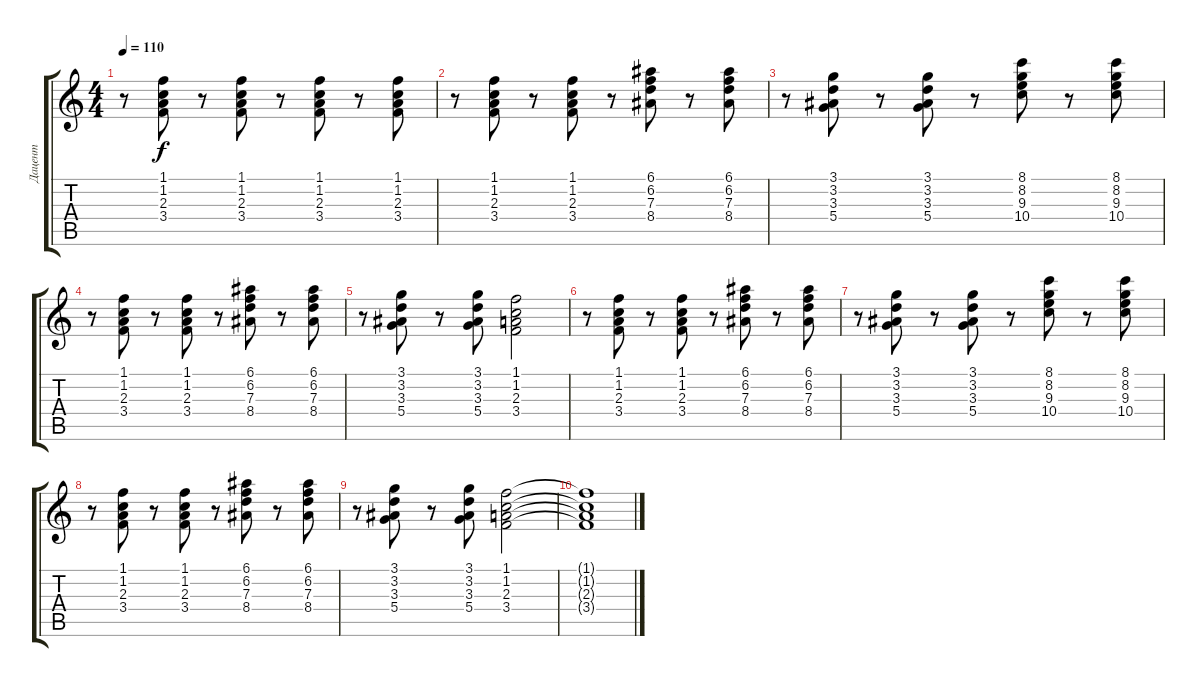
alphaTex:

\track ("Дацент" "Дацент") {instrument electricguitarclean}
\staff {score tabs}
\tuning (E4 B3 G3 D3 A2 E2) {hide}
\ts (4 4)
\tempo 110
\clef g2
\ks c
r.8{dy f} (1.1 1.2 2.3 3.4).8 r.8 (1.1 1.2 2.3 3.4).8 r.8 (1.1 1.2 2.3 3.4).8 r.8 (1.1 1.2 2.3 3.4).8 |
r.8 (1.1 1.2 2.3 3.4).8 r.8 (1.1 1.2 2.3 3.4).8 r.8 (6.1 6.2 7.3 8.4).8 r.8 (6.1 6.2 7.3 8.4).8 |
r.8 (3.1 3.2 3.3 5.4).8 r.8 (3.1 3.2 3.3 5.4).8 r.8 (8.1 8.2 9.3 10.4).8 r.8 (8.1 8.2 9.3 10.4).8 |
r.8 (1.1 1.2 2.3 3.4).8 r.8 (1.1 1.2 2.3 3.4).8 r.8 (6.1 6.2 7.3 8.4).8 r.8 (6.1 6.2 7.3 8.4).8 |
r.8 (3.1 3.2 3.3 5.4).8 r.8 (3.1 3.2 3.3 5.4).8 (1.1 1.2 2.3 3.4).2 |
r.8 (1.1 1.2 2.3 3.4).8 r.8 (1.1 1.2 2.3 3.4).8 r.8 (6.1 6.2 7.3 8.4).8 r.8 (6.1 6.2 7.3 8.4).8 |
r.8 (3.1 3.2 3.3 5.4).8 r.8 (3.1 3.2 3.3 5.4).8 r.8 (8.1 8.2 9.3 10.4).8 r.8 (8.1 8.2 9.3 10.4).8 |
r.8 (1.1 1.2 2.3 3.4).8 r.8 (1.1 1.2 2.3 3.4).8 r.8 (6.1 6.2 7.3 8.4).8 r.8 (6.1 6.2 7.3 8.4).8 |
r.8 (3.1 3.2 3.3 5.4).8 r.8 (3.1 3.2 3.3 5.4).8 (1.1 1.2 2.3 3.4).2 |
(1.1{t} 1.2{t} 2.3{t} 3.4{t}).1
